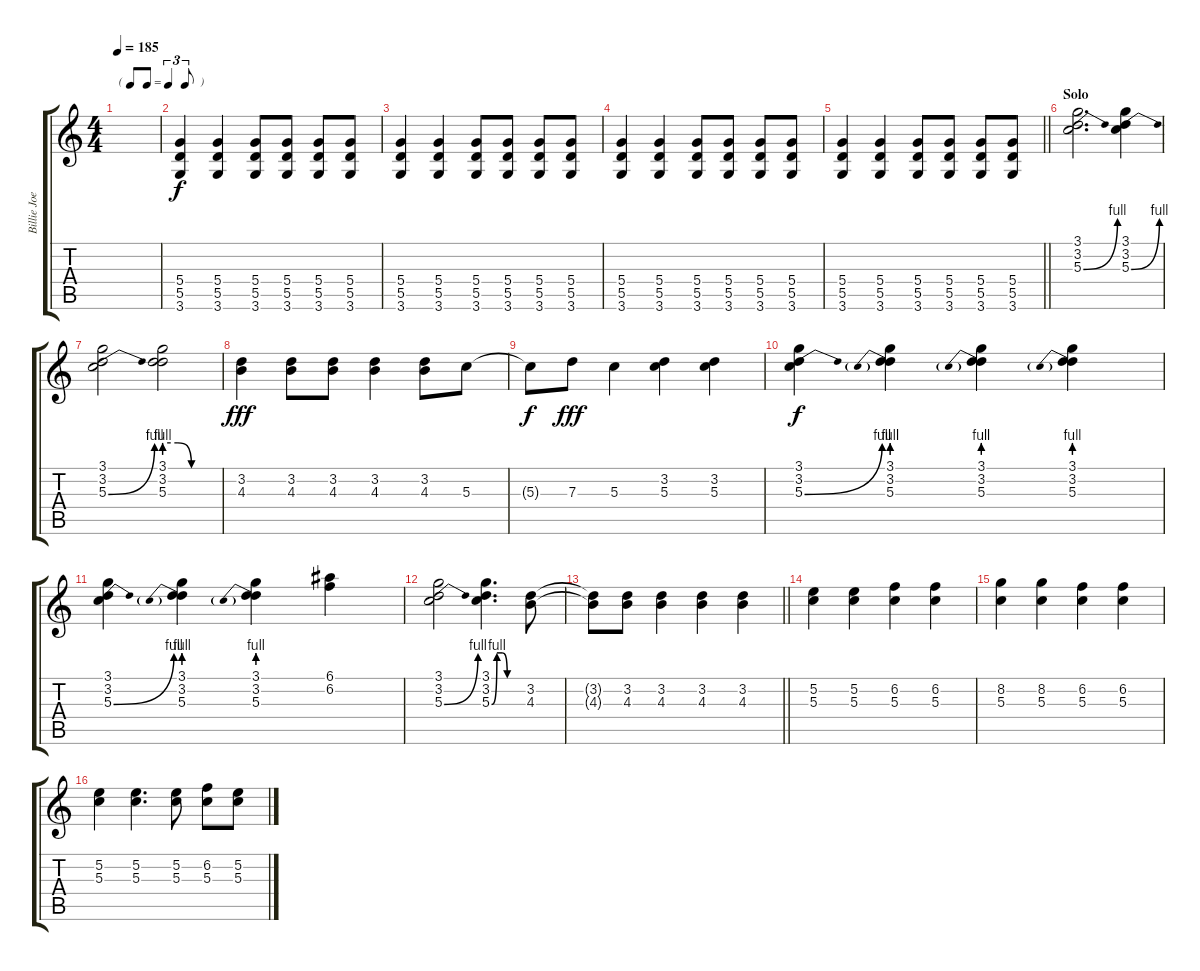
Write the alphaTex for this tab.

\track ("Billie Joe" "Billie Joe") {instrument distortionguitar}
\staff {score tabs}
\tuning (E4 B3 G3 D3 A2 E2) {hide}
\ts (4 4)
\tf triplet8th
\tempo 185
\clef g2
\ks c
|
(5.4 5.5 3.6).4 (5.4 5.5 3.6).4 (5.4 5.5 3.6).8 (5.4 5.5 3.6).8 (5.4 5.5 3.6).8 (5.4 5.5 3.6).8 |
(5.4 5.5 3.6).4 (5.4 5.5 3.6).4 (5.4 5.5 3.6).8 (5.4 5.5 3.6).8 (5.4 5.5 3.6).8 (5.4 5.5 3.6).8 |
(5.4 5.5 3.6).4 (5.4 5.5 3.6).4 (5.4 5.5 3.6).8 (5.4 5.5 3.6).8 (5.4 5.5 3.6).8 (5.4 5.5 3.6).8 |
\barLineRight lightlight
(5.4 5.5 3.6).4 (5.4 5.5 3.6).4 (5.4 5.5 3.6).8 (5.4 5.5 3.6).8 (5.4 5.5 3.6).8 (5.4 5.5 3.6).8 |
\section ("" "Solo")
(3.1 3.2 5.3{be (bend 0 0 60 4)}).2{d} (3.1 3.2 5.3{be (bend 0 0 60 4)}).4 |
(3.1 3.2 5.3{be (bend 0 0 60 4)}).2 (3.1 3.2 5.3{be (custom 0 4 15 4 30 0 60 0)}).2 |
(3.2 4.3).4{dy fff} (3.2 4.3).8 (3.2 4.3).8 (3.2 4.3).4 (3.2 4.3).8 5.3.8 |
5.3{t}.8{dy f} 7.3.8{dy fff} 5.3.4 (3.2 5.3).4 (3.2 5.3).4 |
(3.1 3.2 5.3{be (bend 0 0 60 4)}).4{dy f} (3.1 3.2 5.3{be (prebend 0 4 60 4)}).4 (3.1 3.2 5.3{be (prebend 0 4 60 4)}).4 (3.1 3.2 5.3{be (prebend 0 4 60 4)}).4 |
(3.1 3.2 5.3{be (bend 0 0 60 4)}).4 (3.1 3.2 5.3{be (prebend 0 4 60 4)}).4 (3.1 3.2 5.3{be (prebend 0 4 60 4)}).4 (6.1 6.2).4 |
(3.1 3.2 5.3{be (bend 0 0 60 4)}).2 (3.1 3.2 5.3{be (custom 0 0 10 4 20 4 30 0 60 0)}).4{d} (3.2 4.3).8 |
\barLineRight lightlight
(3.2{t} 4.3{t}).8 (3.2 4.3).8 (3.2 4.3).4 (3.2 4.3).4 (3.2 4.3).4 |
(5.2 5.3).4 (5.2 5.3).4 (6.2 5.3).4 (6.2 5.3).4 |
(8.2 5.3).4 (8.2 5.3).4 (6.2 5.3).4 (6.2 5.3).4 |
(5.2 5.3).4 (5.2 5.3).4{d} (5.2 5.3).8 (6.2 5.3).8 (5.2 5.3).8
